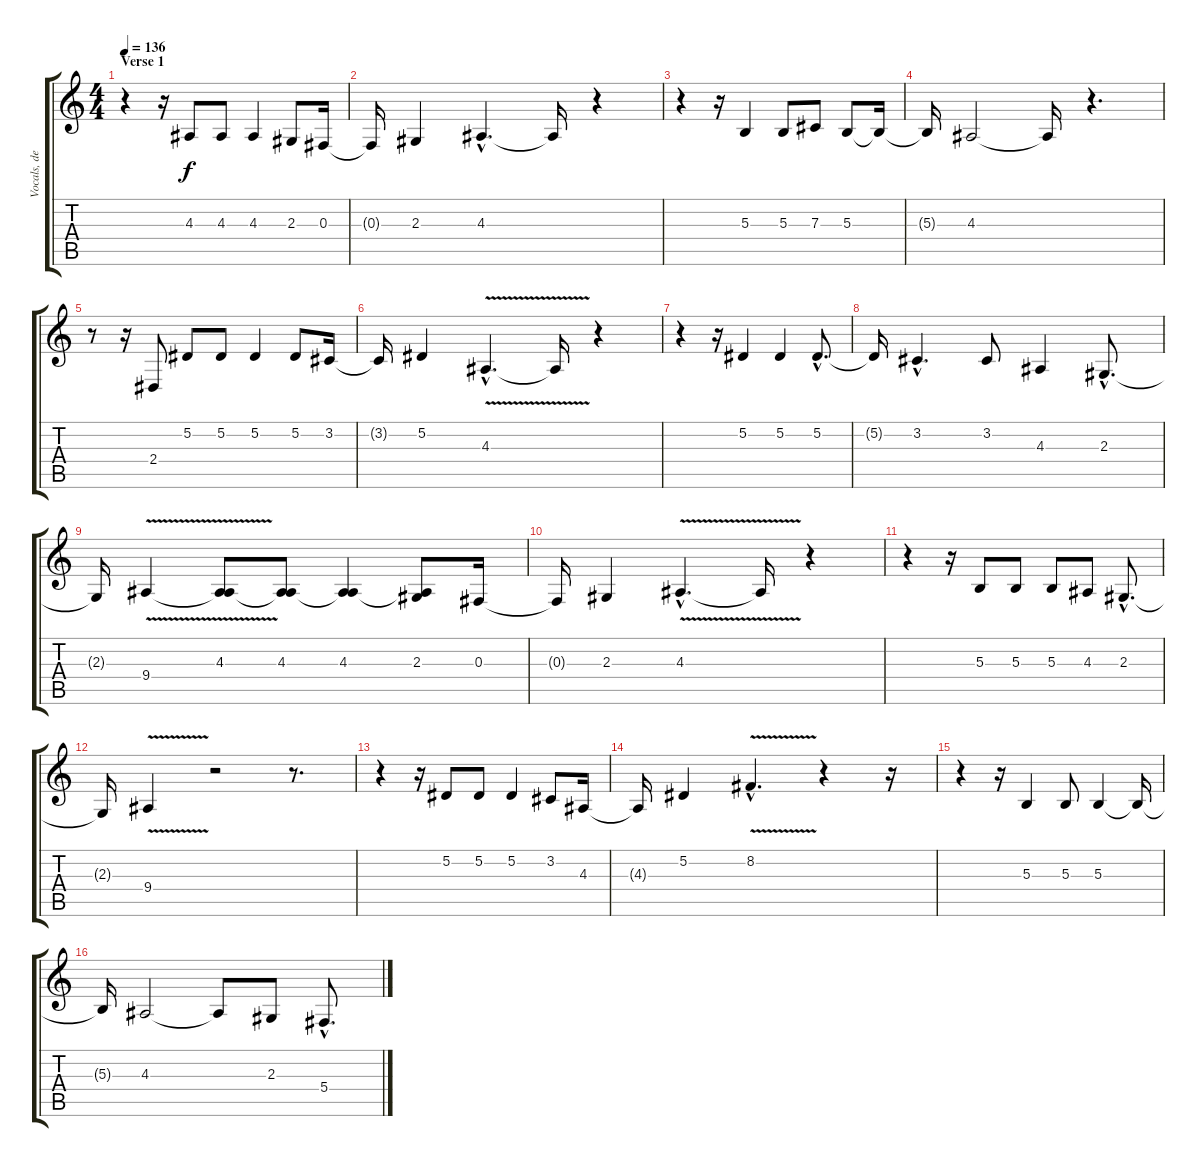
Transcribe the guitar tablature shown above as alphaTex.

\track ("Vocals, delay" "Vocals, de") {instrument lead2sawtooth}
\staff {score tabs}
\tuning (Eb4 Bb3 Gb3 Db3 Ab2 Eb2) {hide}
\ts (4 4)
\section ("" "Verse 1")
\tempo 136
\clef g2
\ks c
r.4{dy f} r.16 4.3.8 4.3.8 4.3.4 2.3.8 0.3.16 |
0.3{t}.16 2.3.4 4.3{hac}.4{d} 4.3{t}.16 r.4 |
r.4 r.16 5.3.4 5.3.8 7.3.8 5.3.8 5.3{t}.16 |
5.3{t}.16 4.3.2 4.3{t}.16 r.4{d} |
r.8 r.16 2.4.8 5.2.8 5.2.8 5.2.4 5.2.8 3.2.16 |
3.2{t}.16 5.2.4 4.3{v hac}.4{d} 4.3{t}.16 r.4 |
r.4 r.16 5.2.4 5.2.4 5.2{hac}.8{d} |
5.2{t}.16 3.2{hac}.4{d} 3.2.8 4.3.4 2.3{hac}.8{d} |
2.3{t}.16 9.4{v}.4 (4.3 9.4{t}).8 (4.3 9.4{t}).8 (4.3 9.4{t}).4 (2.3 9.4{t}).8 0.3.16 |
0.3{t}.16 2.3.4 4.3{v hac}.4{d} 4.3{t}.16 r.4 |
r.4 r.16 5.3.8 5.3.8 5.3.8 4.3.8 2.3{hac}.8{d} |
2.3{t}.16 9.4{v}.4 r.2 r.8{d} |
r.4 r.16 5.2.8 5.2.8 5.2.4 3.2.8 4.3.16 |
4.3{t}.16 5.2.4 8.2{v hac}.4{d} r.4 r.16 |
r.4 r.16 5.3.4 5.3.8 5.3.4 5.3{t}.16 |
5.3{t}.16 4.3.2 4.3{t}.8 2.3.8 5.4{hac}.8{d}
